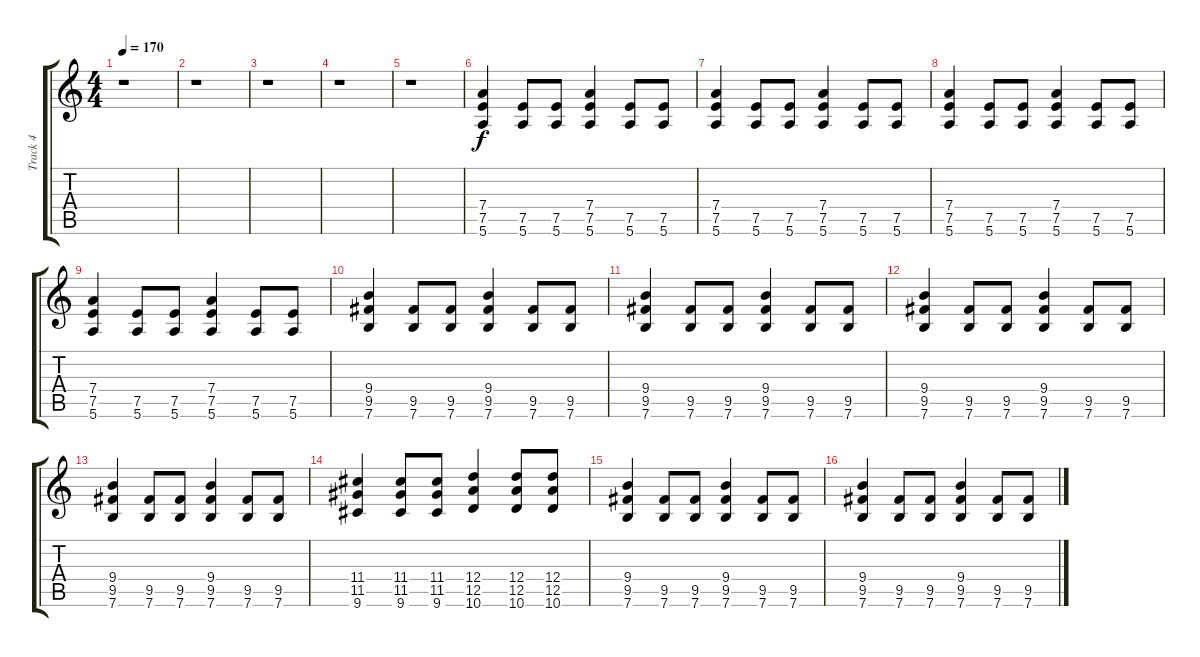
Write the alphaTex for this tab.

\track ("Track 4" "Track 4") {instrument distortionguitar}
\staff {score tabs}
\tuning (E4 B3 G3 D3 A2 E2) {hide}
\ts (4 4)
\tempo 170
\clef g2
\ks c
r.1{dy f} |
r.1 |
r.1 |
r.1 |
r.1 |
(7.4 7.5 5.6).4 (7.5 5.6).8 (7.5 5.6).8 (7.4 7.5 5.6).4 (7.5 5.6).8 (7.5 5.6).8 |
(7.4 7.5 5.6).4 (7.5 5.6).8 (7.5 5.6).8 (7.4 7.5 5.6).4 (7.5 5.6).8 (7.5 5.6).8 |
(7.4 7.5 5.6).4 (7.5 5.6).8 (7.5 5.6).8 (7.4 7.5 5.6).4 (7.5 5.6).8 (7.5 5.6).8 |
(7.4 7.5 5.6).4 (7.5 5.6).8 (7.5 5.6).8 (7.4 7.5 5.6).4 (7.5 5.6).8 (7.5 5.6).8 |
(9.4 9.5 7.6).4{volume 0} (9.5 7.6).8 (9.5 7.6).8 (9.4 9.5 7.6).4 (9.5 7.6).8 (9.5 7.6).8 |
(9.4 9.5 7.6).4 (9.5 7.6).8 (9.5 7.6).8 (9.4 9.5 7.6).4 (9.5 7.6).8 (9.5 7.6).8 |
(9.4 9.5 7.6).4{volume 16} (9.5 7.6).8 (9.5 7.6).8 (9.4 9.5 7.6).4 (9.5 7.6).8 (9.5 7.6).8 |
(9.4 9.5 7.6).4 (9.5 7.6).8 (9.5 7.6).8 (9.4 9.5 7.6).4 (9.5 7.6).8 (9.5 7.6).8 |
(11.4 11.5 9.6).4 (11.4 11.5 9.6).8 (11.4 11.5 9.6).8 (12.4 12.5 10.6).4 (12.4 12.5 10.6).8 (12.4 12.5 10.6).8 |
(9.4 9.5 7.6).4 (9.5 7.6).8 (9.5 7.6).8 (9.4 9.5 7.6).4 (9.5 7.6).8 (9.5 7.6).8 |
(9.4 9.5 7.6).4 (9.5 7.6).8 (9.5 7.6).8 (9.4 9.5 7.6).4 (9.5 7.6).8 (9.5 7.6).8
